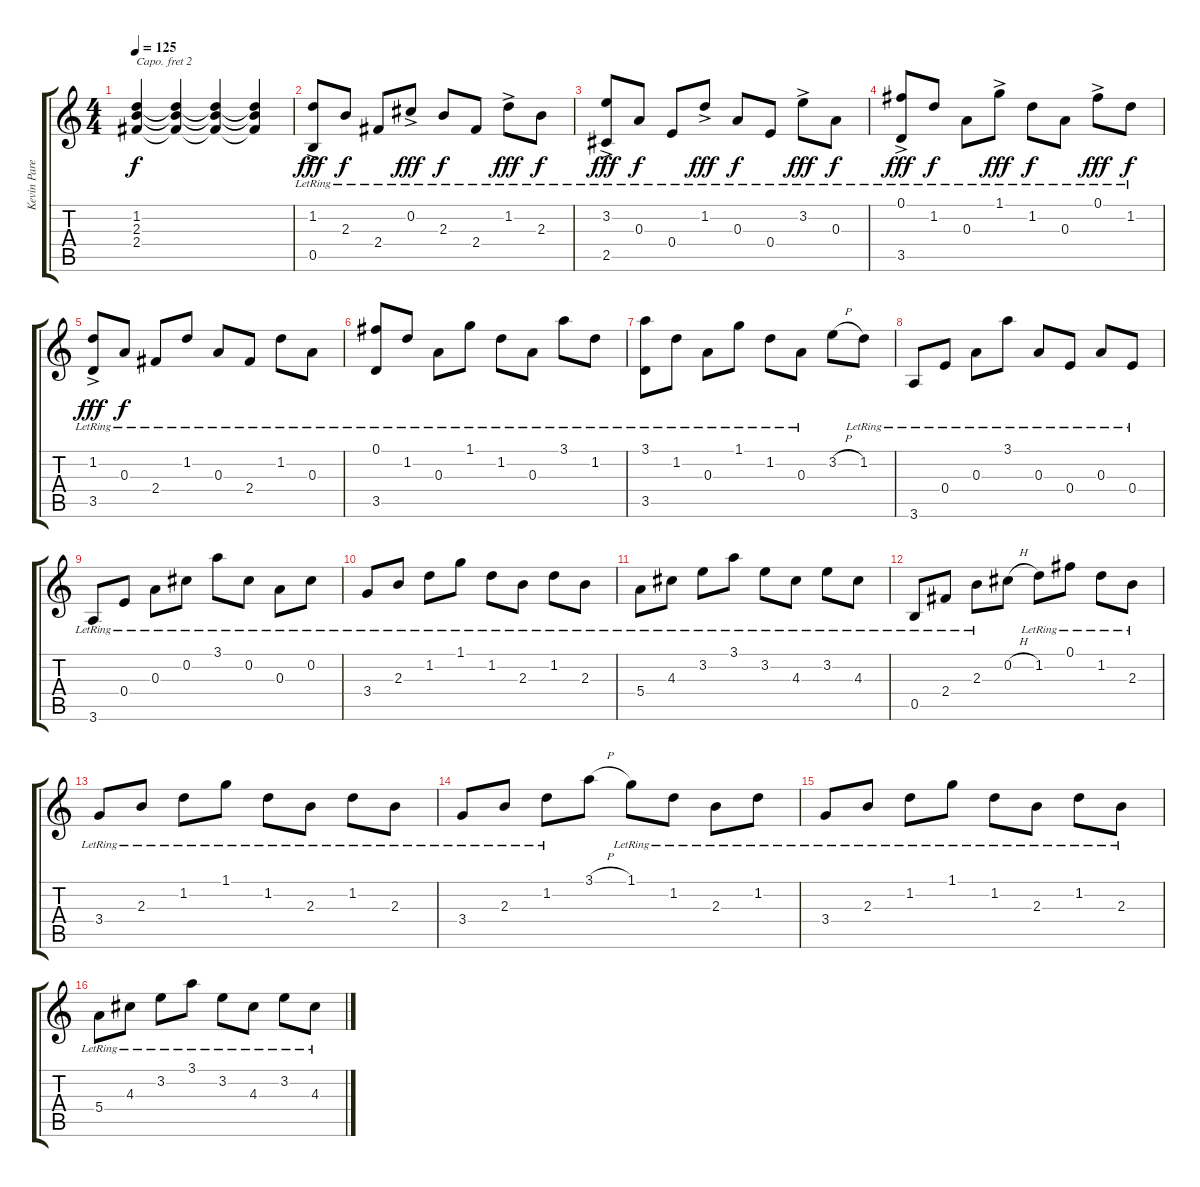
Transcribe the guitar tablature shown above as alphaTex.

\track ("Kevin Parent " "Kevin Pare") {instrument acousticguitarsteel}
\staff {score tabs}
\capo 2
\tuning (E4 B3 G3 D3 A2 E2) {hide}
\ts (4 4)
\tempo 125
\clef g2
\ks c
(1.2 2.3 2.4).4{dy f} (1.2{t} 2.3{t} 2.4{t}).4 (1.2{t} 2.3{t} 2.4{t}).4 (1.2{t} 2.3{t} 2.4{t}).4 |
(1.2{ac lr} 0.5{lr}).8{dy fff} 2.3{lr}.8{dy f} 2.4{lr}.8 0.2{ac lr}.8{dy fff} 2.3{lr}.8{dy f} 2.4{lr}.8 1.2{ac lr}.8{dy fff} 2.3{lr}.8{dy f} |
(3.2{ac lr} 2.5{lr}).8{dy fff} 0.3{lr}.8{dy f} 0.4{lr}.8 1.2{ac lr}.8{dy fff} 0.3{lr}.8{dy f} 0.4{lr}.8 3.2{ac lr}.8{dy fff} 0.3{lr}.8{dy f} |
(0.1{ac lr} 3.5{lr}).8{dy fff} 1.2{lr}.8{dy f} 0.3{lr}.8 1.1{ac lr}.8{dy fff} 1.2{lr}.8{dy f} 0.3{lr}.8 0.1{ac lr}.8{dy fff} 1.2{lr}.8{dy f} |
(1.2{ac lr} 3.5{lr}).8{dy fff} 0.3{lr}.8{dy f} 2.4{lr}.8 1.2{lr}.8 0.3{lr}.8 2.4{lr}.8 1.2{lr}.8 0.3{lr}.8 |
(0.1{lr} 3.5{lr}).8 1.2{lr}.8 0.3{lr}.8 1.1{lr}.8 1.2{lr}.8 0.3{lr}.8 3.1{lr}.8 1.2{lr}.8 |
(3.1{lr} 3.5{lr}).8 1.2{lr}.8 0.3{lr}.8 1.1{lr}.8 1.2{lr}.8 0.3{lr}.8 3.2{h}.8 1.2{lr}.8 |
3.6{lr}.8 0.4{lr}.8 0.3{lr}.8 3.1{lr}.8 0.3{lr}.8 0.4{lr}.8 0.3{lr}.8 0.4{lr}.8 |
3.6{lr}.8 0.4{lr}.8 0.3{lr}.8 0.2{lr}.8 3.1{lr}.8 0.2{lr}.8 0.3{lr}.8 0.2{lr}.8 |
3.4{lr}.8 2.3{lr}.8 1.2{lr}.8 1.1{lr}.8 1.2{lr}.8 2.3{lr}.8 1.2{lr}.8 2.3{lr}.8 |
5.4{lr}.8 4.3{lr}.8 3.2{lr}.8 3.1{lr}.8 3.2{lr}.8 4.3{lr}.8 3.2{lr}.8 4.3{lr}.8 |
0.5{lr}.8 2.4{lr}.8 2.3{lr}.8 0.2{h}.8 1.2{lr}.8 0.1{lr}.8 1.2{lr}.8 2.3{lr}.8 |
3.4{lr}.8 2.3{lr}.8 1.2{lr}.8 1.1{lr}.8 1.2{lr}.8 2.3{lr}.8 1.2{lr}.8 2.3{lr}.8 |
3.4{lr}.8 2.3{lr}.8 1.2{lr}.8 3.1{h}.8 1.1{lr}.8 1.2{lr}.8 2.3{lr}.8 1.2{lr}.8 |
3.4{lr}.8 2.3{lr}.8 1.2{lr}.8 1.1{lr}.8 1.2{lr}.8 2.3{lr}.8 1.2{lr}.8 2.3{lr}.8 |
5.4{lr}.8 4.3{lr}.8 3.2{lr}.8 3.1{lr}.8 3.2{lr}.8 4.3{lr}.8 3.2{lr}.8 4.3{lr}.8
